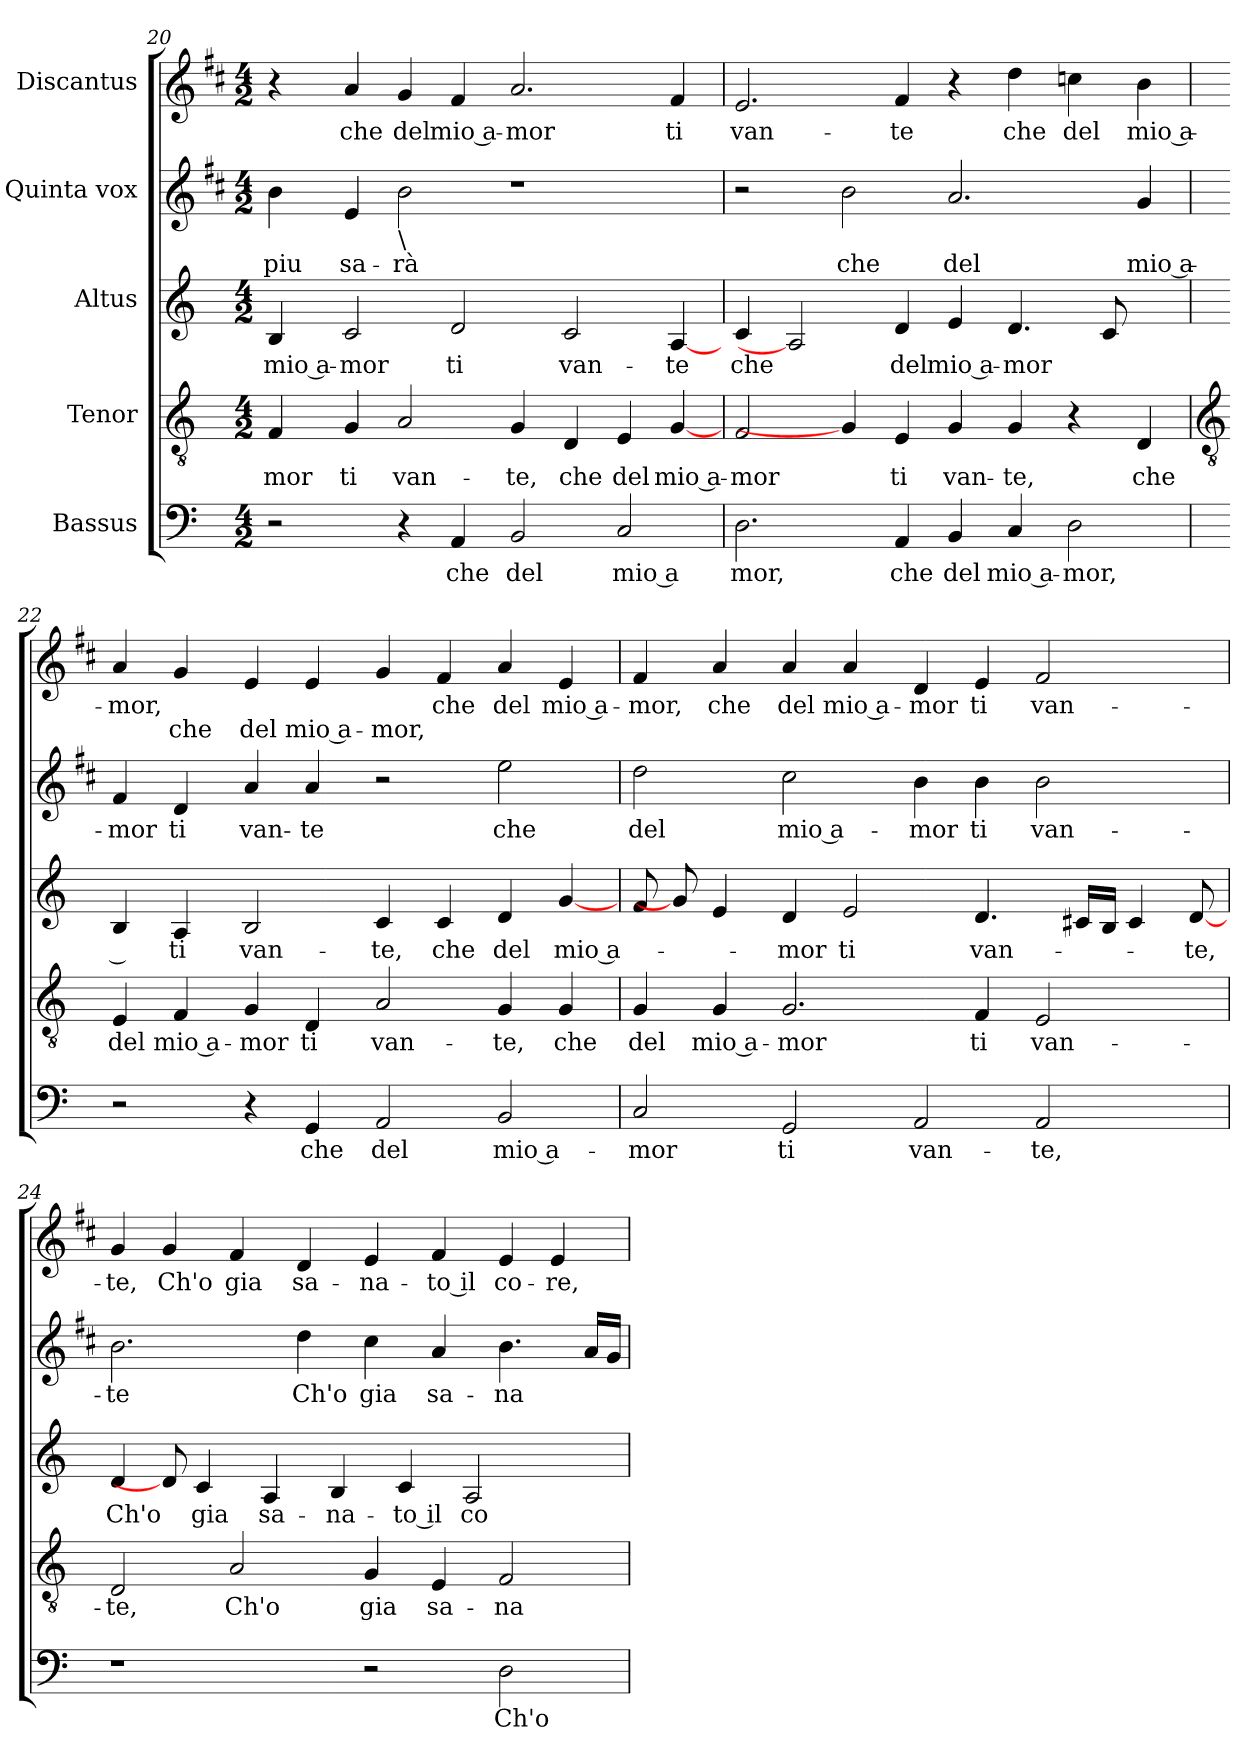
**kern	**text	**kern	**text	**kern	**text	**kern	**text	**kern	**text	**text
*part5	*part5	*part4	*part4	*part3	*part3	*part2	*part2	*part1	*part1	*part1
*staff5	*staff5	*staff4	*staff4	*staff3	*staff3	*staff2	*staff2	*staff1	*staff1	*staff1
*I"Bassus	*	*I"Tenor	*	*I"Altus	*	*I"Quinta vox	*	*I"Discantus	*	*
*clefF4	*	*clefGv2	*	*clefG2	*	*clefG2	*	*clefG2	*	*
*	*	*	*	*	*	*ITrd1c2	*	*ITrd1c2	*	*
*k[]	*	*k[]	*	*k[]	*	*k[]	*	*k[]	*	*
*C:	*	*C:	*	*C:	*	*C:	*	*C:	*	*
*M4/2	*	*M4/2	*	*M4/2	*	*M4/2	*	*M4/2	*	*
=20	=20	=20	=20	=20	=20	=20	=20	=20	=20	=20
!	!	!	!LO:LY:b	!	!LO:LY:b	!	!LO:LY:b	!	!	!
2r	.	4F	-mor	4B	-mio a-	4a	piu	4r	.	.
!	!	!	!LO:LY:b	!	!LO:LY:b	!	!LO:LY:b	!	!LO:LY:b	!
.	.	4G	ti	2c	-mor	4d	sa-	4g	che	.
!	!	!	!	!	!	!LO:TX:b:t=\	!	!	!	!
!	!	!	!LO:LY:b	!	!	!	!LO:LY:b	!	!LO:LY:b	!
4r	.	2A	van-	.	.	2a	-rà	4f	del	.
!	!LO:LY:b	!	!	!	!LO:LY:b	!	!	!	!LO:LY:b	!
4AA	che	.	.	2d	ti	.	.	4e	mio a-	.
!	!LO:LY:b	!	!LO:LY:b	!	!	!	!	!	!LO:LY:b	!
2BB	del	4G	-te,	.	.	1r	.	2.g	-mor	.
!	!	!	!LO:LY:b	!	!LO:LY:b	!	!	!	!	!
.	.	4D	che	2c	van-	.	.	.	.	.
!	!LO:LY:b	!	!LO:LY:b	!	!	!	!	!	!	!
2C	mio a	4E	del	.	.	.	.	.	.	.
!	!	!	!LO:LY:b	!	!LO:LY:b	!	!	!	!LO:LY:b	!
.	.	[4G	mio a-	[4A	-te	.	.	4e	ti	.
=21	=21	=21	=21	=21	=21	=21	=21	=21	=21	=21
!	!LO:LY:b	!	!LO:LY:b	!	!LO:LY:b	!	!	!	!LO:LY:b	!
2.D	mor,	2F	-mor	4c	che	2r	.	2.d	van-	.
.	.	.	.	2A]	.	.	.	.	.	.
!	!	!	!	!	!	!	!LO:LY:b	!	!	!
.	.	4G]	.	.	.	2a	che	.	.	.
!	!LO:LY:b	!	!LO:LY:b	!	!LO:LY:b	!	!	!	!LO:LY:b	!
4AA	che	4E	ti	4d	del	.	.	4e	-te	.
!	!LO:LY:b	!	!LO:LY:b	!	!LO:LY:b	!	!LO:LY:b	!	!	!
4BB	del	4G	van-	4e	mio a-	2.g	del	4r	.	.
!	!LO:LY:b	!	!LO:LY:b	!	!LO:LY:b	!	!	!	!LO:LY:b	!
4C	mio a-	4G	-te,	4.d	-mor	.	.	4cc	che	.
!	!LO:LY:b	!	!	!	!	!	!	!	!LO:LY:b	!
2D	-mor,	4r	.	.	.	.	.	4b-X	del	.
.	.	.	.	8c	.	.	.	.	.	.
!	!	!	!LO:LY:b	!	!	!	!LO:LY:b	!	!LO:LY:b	!
.	.	4D	che	4ryy	.	4f	mio a-	4a	mio a-	.
!!LO:LB:g=z
=22	=22	=22	=22	=22	=22	=22	=22	=22	=22	=22
*	*	*clefGv2	*	*	*	*	*	*	*	*
!	!	!	!LO:LY:b	!	!LO:LY:b	!	!LO:LY:b	!	!LO:LY:b	!
2r	.	4E	del	4B	__	4e	-mor	4g	-mor,	.
!	!	!	!LO:LY:b	!	!LO:LY:b	!	!LO:LY:b	!	!	!LO:LY:b
.	.	4F	mio a-	4A	ti	4c	ti	4f	.	che
!	!	!	!LO:LY:b	!	!LO:LY:b	!	!LO:LY:b	!	!	!LO:LY:b
4r	.	4G	-mor	2B	van-	4g	van-	4d	.	del
!	!LO:LY:b	!	!LO:LY:b	!	!	!	!LO:LY:b	!	!	!LO:LY:b
4GG	che	4D	ti	.	.	4g	-te	4d	.	mio a-
!	!LO:LY:b	!	!LO:LY:b	!	!LO:LY:b	!	!	!	!	!LO:LY:b
2AA	del	2A	van-	4c	-te,	2r	.	4f	.	-mor,
!	!	!	!	!	!LO:LY:b	!	!	!	!LO:LY:b	!
.	.	.	.	4c	che	.	.	4e	che	.
!	!LO:LY:b	!	!LO:LY:b	!	!LO:LY:b	!	!LO:LY:b	!	!LO:LY:b	!
2BB	mio a-	4G	-te,	4d	del	2dd	che	4g	del	.
!	!	!	!LO:LY:b	!	!LO:LY:b	!	!	!	!LO:LY:b	!
.	.	4G	che	[4g	mio a-	.	.	4d	mio a-	.
=23	=23	=23	=23	=23	=23	=23	=23	=23	=23	=23
!	!LO:LY:b	!	!LO:LY:b	!	!	!	!LO:LY:b	!	!LO:LY:b	!
2C	-mor	4G	del	8f	.	2cc	del	4e	-mor,	.
.	.	.	.	8g]	.	.	.	.	.	.
!	!	!	!LO:LY:b	!	!	!	!	!	!LO:LY:b	!
.	.	4G	mio a-	4e	.	.	.	4g	che	.
!	!LO:LY:b	!	!LO:LY:b	!	!LO:LY:b	!	!LO:LY:b	!	!LO:LY:b	!
2GG	ti	2.G	-mor	4d	-mor	2b	mio a-	4g	del	.
!	!	!	!	!	!LO:LY:b	!	!	!	!LO:LY:b	!
.	.	.	.	2e	ti	.	.	4g	mio a-	.
!	!LO:LY:b	!	!	!	!	!	!LO:LY:b	!	!LO:LY:b	!
2AA	van-	.	.	.	.	4a	-mor	4c	-mor	.
!	!	!	!LO:LY:b	!	!LO:LY:b	!	!LO:LY:b	!	!LO:LY:b	!
.	.	4F	ti	4.d	van-	4a	ti	4d	ti	.
!	!LO:LY:b	!	!LO:LY:b	!	!	!	!LO:LY:b	!	!LO:LY:b	!
2AA	-te,	2E	van-	.	.	2a	van-	2e	van-	.
.	.	.	.	16c#LL	.	.	.	.	.	.
.	.	.	.	16BJJ	.	.	.	.	.	.
.	.	.	.	4c#	.	.	.	.	.	.
!	!	!	!	!	!LO:LY:b	!	!	!	!	!
8ryy	.	8ryy	.	[8d	-te,	8ryy	.	8ryy	.	.
=24	=24	=24	=24	=24	=24	=24	=24	=24	=24	=24
!	!	!	!LO:LY:b	!	!LO:LY:b	!	!LO:LY:b	!	!LO:LY:b	!
1r	.	2D	-te,	4d	Ch'o	2.a	-te	4f	-te,	.
!	!	!	!	!	!	!	!	!	!LO:LY:b	!
.	.	.	.	8d]	.	.	.	4f	Ch'o	.
!	!	!	!	!	!LO:LY:b	!	!	!	!	!
.	.	.	.	4c	gia	.	.	.	.	.
!	!	!	!LO:LY:b	!	!	!	!	!	!LO:LY:b	!
.	.	2A	Ch'o	.	.	.	.	4e	gia	.
!	!	!	!	!	!LO:LY:b	!	!	!	!	!
.	.	.	.	4A	sa-	.	.	.	.	.
!	!	!	!	!	!	!	!LO:LY:b	!	!LO:LY:b	!
.	.	.	.	.	.	4cc	Ch'o	4c	sa-	.
!	!	!	!	!	!LO:LY:b	!	!	!	!	!
.	.	.	.	4B	-na-	.	.	.	.	.
!	!	!	!LO:LY:b	!	!	!	!LO:LY:b	!	!LO:LY:b	!
2r	.	4G	gia	.	.	4b	gia	4d	-na-	.
!	!	!	!	!	!LO:LY:b	!	!	!	!	!
.	.	.	.	4c	-to il	.	.	.	.	.
!	!	!	!LO:LY:b	!	!	!	!LO:LY:b	!	!LO:LY:b	!
.	.	4E	sa-	.	.	4g	sa-	4e	-to il	.
!	!	!	!	!	!LO:LY:b	!	!	!	!	!
.	.	.	.	2A	co-	.	.	.	.	.
!	!LO:LY:b	!	!LO:LY:b	!	!	!	!LO:LY:b	!	!LO:LY:b	!
2D	Ch'o	2F	-na-	.	.	4.a	-na	4d	co-	.
!	!	!	!	!	!	!	!	!	!LO:LY:b	!
.	.	.	.	.	.	.	.	4d	-re,	.
.	.	.	.	8ryy	.	16gLL	.	.	.	.
.	.	.	.	.	.	16fJJ	.	.	.	.
=	=	=	=	=	=	=	=	=	=	=
*-	*-	*-	*-	*-	*-	*-	*-	*-	*-	*-
